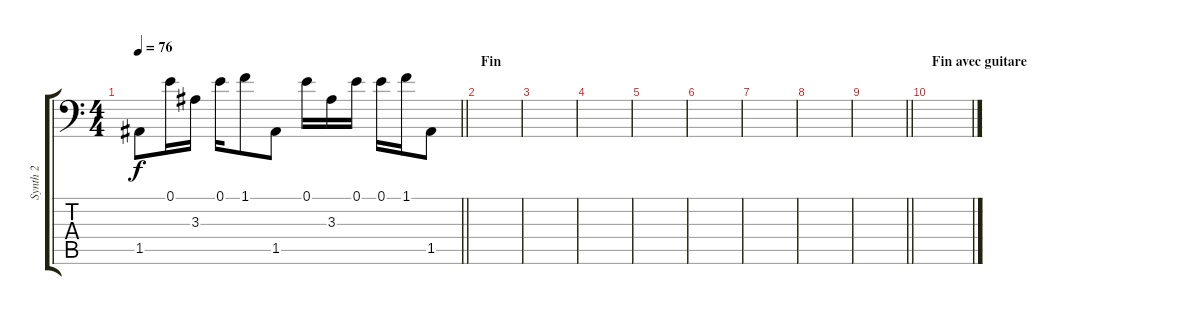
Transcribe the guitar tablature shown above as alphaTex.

\track ("Synth 2" "Synth 2") {instrument electricbasspick}
\staff {score tabs}
\tuning (E3 B2 G2 D2 A1 E1) {hide}
\ts (4 4)
\tempo 76
\clef f4
\barLineRight lightlight
\ks c
1.5.8{dy f} 0.1.16 3.3.16 0.1.16 1.1.8 1.5.8 0.1.16 3.3.16 0.1.16 0.1.16 1.1.16 1.5.8 |
\section ("" "Fin")
|
|
|
|
|
|
|
\barLineRight lightlight
|
\section ("" "Fin avec guitare")
